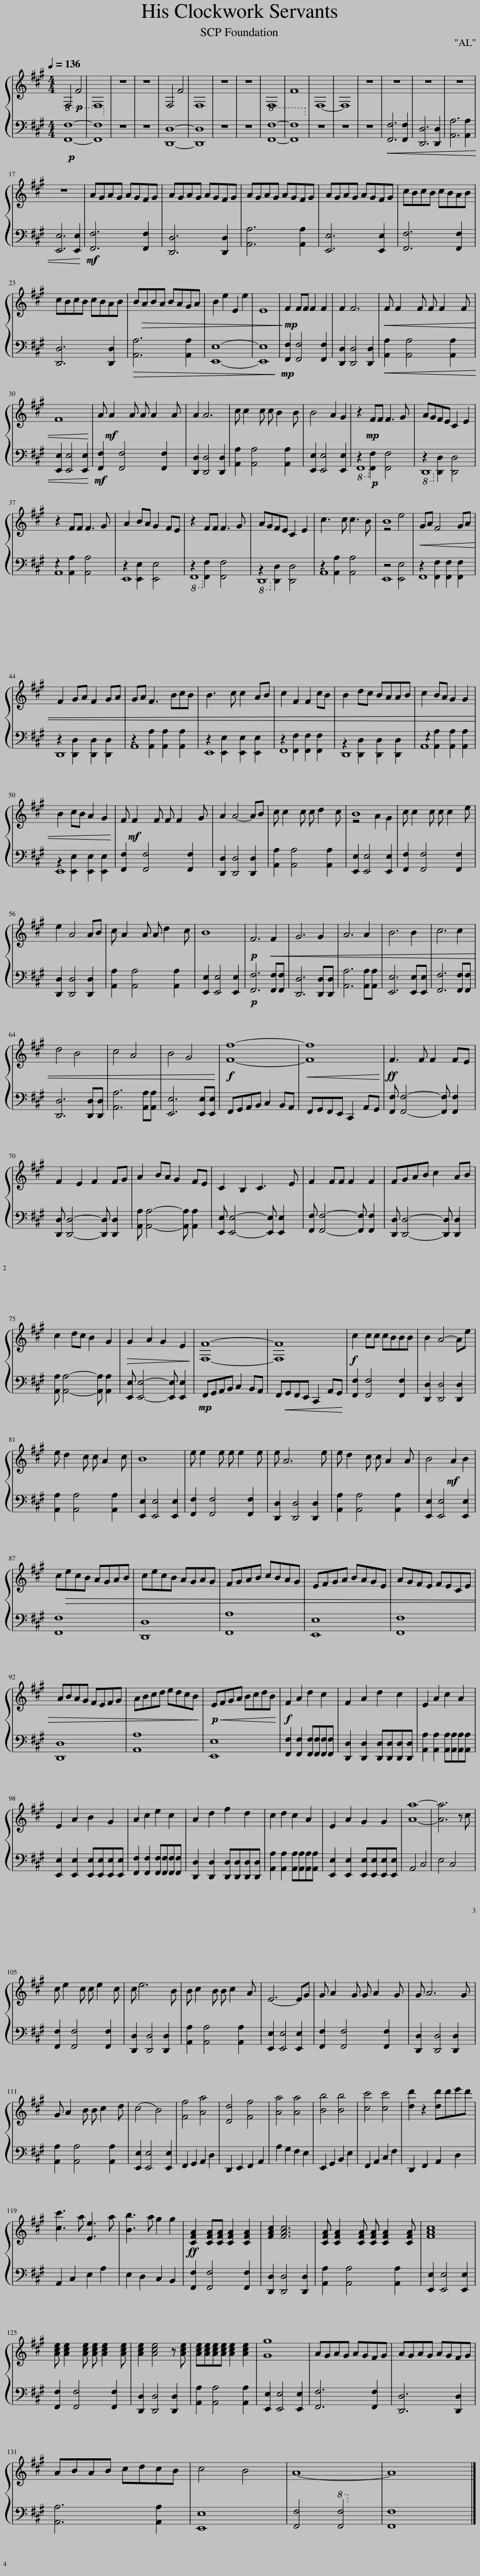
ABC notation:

X:1
%%score { ( 1 4 ) | ( 2 3 ) }
L:1/8
Q:1/4=136
M:4/4
I:linebreak $
K:A
V:1 treble
V:4 treble
V:2 bass
V:3 bass
V:1
 F,4!p! F4 | F,8 | z8 | z8 | F,4 F4 | %5
 F,8 | z8 | z8 | F,8 | F8 | %10
 F,8- | F,8 | z8 | z8 | z8 | %15
 z8 |$ z8 | AGAG AGFG | AGAG AGFG | AGAG AGFG | %20
 AGAG AGFG | cBcB cBAB |$ cBcB cBAB | B!>(!ABA BAGA | B2 e2 E2 e2 | %25
 E8!>)! |!mp! F2 FF F2 F2 | F2 F6 |!<(! F F2 F F F2 F |$ F8!<)! | %30
 A!mf! A2 A A A2 A | A2 A6 | c c2 c c B2 B | B4 A2 G2 | z2!mp! FF F3 G | %35
 AGFE C2 E2 |$ z2 FF F3 G | A2 BA G2 FE | z2 FF F3 G | AGFE C2 E2 | %40
 c3 c c3 B | B8 |!<(! GA F4 GA |$ F2 GA F2 GA | GA F3 BcB | %45
 B3 c c2 AB | c2 F2 F2 cB | B2 dc BAAB | c2 BA G2 G2 |$ B2 cB A2 G2!<)! | %50
 F!mf! F2 F F F2 G | A2 A4- AB | c c2 c c d2 c | B8 | c c2 c c c2 e |$ %55
 e2 A4 AB | c A2 A A d2 c | B8 |!p! F6!<(! F2 | G6 G2 | %60
 A6 A2 | B6 B2 | c6 c2 |$ d4 B4 | c4 A4 | %65
 B4 G4!<)! |!f! [Ff]8- |!<(! [Ff]8!<)! |!ff! F3 F F2 FE |$ F2 E2 F2 FG | %70
 A2 BA G2 FE | C2 B,2 C3 E | F2 FF F2 F2 | FGAB c2 AB |$ c2 dc B2 G2 | %75
!>(! G2 A2 G2 E2!>)! | [F,F]8- | [F,F]8 |!f! c2 cc cBBB | B2 A4- Ae |$ %80
 e d2 c c A2 c | B8 | e e2 e e e2 e | e A6 e | e d2 c c A2 A | %85
 B4!mf! A2 B2 |$ c!>(!ecB AGAB | cecB AGAG | FGAB cBAG | EFGA BAGE | %90
 AGFE FECE |$ ABAG FEFG | ABcd edcB!>)! |!p! E!<(!FGA BcdB!<)! |!f! F2 A2 d2 c2 | %95
 F2 A2 d2 c2 | E2 A2 c2 A2 |$ E2 A2 B2 G2 | A2 c2 e2 c2 | A2 d2 f2 d2 | %100
 c2 d2 c2 A2 | E2 A2 G2 G2 | [Aa]8- | [Aa]6 z c |$ c e2 c c e2 c | %105
 c e6 B | B c2 B B c2 A | E6- EG | G A2 G G A2 G | G A6 G |$ %110
 G A2 B B c2 d | (c4 B4) | [Ff]4 [Aa]4 | [Dd]4 [Ff]4 | [Aa]4 [Aa]4 | %115
 [Bb]4 [Bb]4 | [cc']4 [cc']4 | [dd']2 z2 [dd']d'e'd' |$ [cc']3 a [Ee]3 a | [Bb]3 a g2 g2 | %120
!ff! [CFA]2 [CFA][CFA] [CFA]2 [CFA]2 | [FAc]2 [FAc]6 | [CFA] [CFA]2 [CFA] [CFA] [CFA]2 [CFA] | [FAc]8 |$ [Ace] [Ace]2 [Ace] [Ace] [Ace]2 [Ace] | %125
 [Ace]2 [Ace]4 z [Ace] | [Ace][Ace][Ace][Ace] [Ace]2 [Ace]2 | [Gg]8 | AGAG AGFG | AGAG AGFG |$ %130
 ABAB cdcB | c4 B4 | A8- | A8 |] %134
V:2
!p!!8vb(! [F,,,F,,]8-!8vb)! | [F,,F,]8 | z8 | z8 | [D,,D,]8- | %5
 [D,,D,]8 | z8 | z8 |!8vb(! [F,,,F,,]8-!8vb)! | [F,,F,]8 | %10
 z8 | z8 | z8 |!<(! [F,,F,]6 [F,,F,]2 | [D,,D,]6 [D,,D,]2 | %15
 [A,,A,]6 [A,,A,]2 |$ [E,,E,]6 [E,,E,]2!<)! |!mf! [F,,F,]6 [F,,F,]2 | [D,,D,]6 [D,,D,]2 | [A,,A,]6 [A,,A,]2 | %20
 [E,,E,]6 [E,,E,]2 | [F,,F,]6 [F,,F,]2 |$ [D,,D,]6 [D,,D,]2 |!>(! [A,,A,]6 [A,,A,]2 | [E,,E,]8- | %25
 [E,,E,]8!>)! |!mp! [F,,F,]2 [F,,F,]4 [F,,F,]2 | [D,,D,]2 [D,,D,]4 [D,,D,]2 |!<(! [A,,A,]2 [A,,A,]4 [A,,A,]2 |$ [E,,E,]2 [E,,E,]4 [E,,E,]2!<)! | %30
!mf! [F,,F,]2 [F,,F,]4 [F,,F,]2 | [D,,D,]2 [D,,D,]4 [D,,D,]2 | [A,,A,]2 [A,,A,]4 [A,,A,]2 | [E,,E,]2 [E,,E,]4 [E,,E,]2 |!8vb(! F,,,8!8vb)! | %35
!8vb(! D,,,8!8vb)! |$ A,,8 | E,,8 |!8vb(! F,,,8!8vb)! |!8vb(! D,,,8!8vb)! | %40
 A,,8 | E,,8 | F,,8 |$ D,,8 | A,,8 | %45
 E,,8 | F,,8 | D,,8 | A,,8 |$ E,,8 | %50
 [F,,F,]2 [F,,F,]4 [F,,F,]2 | [D,,D,]2 [D,,D,]4 [D,,D,]2 | [A,,A,]2 [A,,A,]4 [A,,A,]2 | [E,,E,]2 [E,,E,]4 [E,,E,]2 | [F,,F,]2 [F,,F,]4 [F,,F,]2 |$ %55
 [D,,D,]2 [D,,D,]4 [D,,D,]2 | [A,,A,]2 [A,,A,]4 [A,,A,]2 | [E,,E,]2 [E,,E,]4 [E,,E,]2 |!p! [F,,F,]6 [F,,F,][F,,F,] | [D,,D,]6 [D,,D,][D,,D,] | %60
 [A,,A,]6 [A,,A,][A,,A,] | [E,,E,]6 [E,,E,][E,,E,] | [F,,F,]6 [F,,F,][F,,F,] |$ [D,,D,]6 [D,,D,][D,,D,] | [A,,A,]6 [A,,A,][A,,A,] | %65
 [E,,E,]6 [E,,E,][E,,E,] | F,,G,,A,,B,, C,2 B,,A,, | F,,G,,F,,E,, C,,2 A,,G,, | [F,,F,] [F,,F,]4- [F,,F,] [F,,F,]2 |$ [D,,D,] [D,,D,]4- [D,,D,] [D,,D,]2 | %70
 [A,,A,] [A,,A,]4- [A,,A,] [A,,A,]2 | [E,,E,] [E,,E,]4- [E,,E,] [E,,E,]2 | [F,,F,] [F,,F,]4- [F,,F,] [F,,F,]2 | [D,,D,] [D,,D,]4- [D,,D,] [D,,D,]2 |$ [A,,A,] [A,,A,]4- [A,,A,] [A,,A,]2 | %75
 [E,,E,] [E,,E,]4- [E,,E,] [E,,E,]2 |!mp! F,,G,,A,,B,, C,2 B,,A,, | F,,!<(!G,,F,,E,, C,,2 A,,G,,!<)! | [F,,F,]2 [F,,F,]4 [F,,F,]2 | [D,,D,]2 [D,,D,]4 [D,,D,]2 |$ %80
 [A,,A,]2 [A,,A,]4 [A,,A,]2 | [E,,E,]2 [E,,E,]4 [E,,E,]2 | [F,,F,]2 [F,,F,]4 [F,,F,]2 | [D,,D,]2 [D,,D,]4 [D,,D,]2 | [A,,A,]2 [A,,A,]4 [A,,A,]2 | %85
 [E,,E,]2 [E,,E,]4 [E,,E,]2 |$ [F,,F,]8 | [D,,D,]8 | [F,,A,]8 | [E,,E,]8 | %90
 [F,,F,]8 |$ [D,,D,]8 | [A,,A,]8 | [E,,E,]8 | [F,,F,]2 [F,,F,]2 [F,,F,][F,,F,][F,,F,][F,,F,] | %95
 [D,,D,]2 [D,,D,]2 [D,,D,][D,,D,][D,,D,][D,,D,] | [A,,A,]2 [A,,A,]2 [A,,A,][A,,A,][A,,A,][A,,A,] |$ [E,,E,]2 [E,,E,]2 [E,,E,][E,,E,][E,,E,][E,,E,] | [F,,F,]2 [F,,F,]2 [F,,F,][F,,F,][F,,F,][F,,F,] | [D,,D,]2 [D,,D,]2 [D,,D,][D,,D,][D,,D,][D,,D,] | %100
 [A,,A,]2 [A,,A,]2 [A,,A,][A,,A,][A,,A,][A,,A,] | [E,,E,]2 [E,,E,]2 [E,,E,][E,,E,][E,,E,][E,,E,] | A,,4 C,4 | E,4 C,4 |$ [F,,F,]2 [F,,F,]4 [F,,F,]2 | %105
 [D,,D,]2 [D,,D,]4 [D,,D,]2 | [A,,A,]2 [A,,A,]4 [A,,A,]2 | [E,,E,]2 [E,,E,]4 [E,,E,]2 | [F,,F,]2 [F,,F,]4 [F,,F,]2 | [D,,D,]2 [D,,D,]4 [D,,D,]2 |$ %110
 [A,,A,]2 [A,,A,]4 [A,,A,]2 | [E,,E,]2 [E,,E,]4 [E,,E,]2 | F,,2 G,,2 A,,2 D,2 | D,,2 E,,2 F,,2 A,,2 | A,2 G,2 F,2 E,2 | %115
 E,,2 G,,2 B,,2 E,2 | F,,2 A,,2 C,2 F,2 | D,,2 F,,2 A,,2 D,2 |$ A,,2 C,2 E,2 A,2 | E,2 D,2 C,2 B,,2 | %120
 [F,,F,]2 [F,,F,]4 [F,,F,]2 | [D,,D,]2 [D,,D,]4 [D,,D,]2 | [A,,A,]2 [A,,A,]4 [A,,A,]2 | [E,,E,]2 [E,,E,]4 [E,,E,]2 |$ [F,,F,]2 [F,,F,]4 [F,,F,]2 | %125
 [D,,D,]2 [D,,D,]4 [D,,D,]2 | [A,,A,]2 [A,,A,]4 [A,,A,]2 | [E,,E,]2 [E,,E,]4 [E,,E,]2 | [F,,F,]6 [F,,F,]2 | [D,,D,]6 [D,,D,]2 |$ %130
 [A,,A,]6 [A,,A,]2 | [E,,E,]8 | [F,,F,]4!8va(! [F,F]4!8va)! | [F,,F,]8 |] %134
V:3
!8vb(! x8!8vb)! | x8 | x8 | x8 | x8 | %5
 x8 | x8 | x8 |!8vb(! x8!8vb)! | x8 | %10
 x8 | x8 | x8 | x8 | x8 | %15
 x8 |$ x8 | x8 | x8 | x8 | %20
 x8 | x8 |$ x8 | x8 | x8 | %25
 x8 | x8 | x8 | x8 |$ x8 | %30
 x8 | x8 | x8 | x8 |!8vb(! z2!8vb)!!p! [F,,F,]2 [F,,F,]4 | %35
!8vb(! z2!8vb)! [D,,D,]2 [D,,D,]4 |$ z2 [A,,A,]2 [A,,A,]4 | z2 [E,,E,]2 [E,,E,]4 |!8vb(! z2!8vb)! [F,,F,]2 [F,,F,]4 |!8vb(! z2!8vb)! [D,,D,]2 [D,,D,]4 | %40
 z2 [A,,A,]2 [A,,A,]4 | z4 [E,,E,]4 | z2 [F,,F,]2 [F,,F,]2 [F,,F,]2 |$ z2 [D,,D,]2 [D,,D,]2 [D,,D,]2 | z2 [A,,A,]2 [A,,A,]2 [A,,A,]2 | %45
 z2 [E,,E,]2 [E,,E,]2 [E,,E,]2 | z2 [F,,F,]2 [F,,F,]2 [F,,F,]2 | z2 [D,,D,]2 [D,,D,]2 [D,,D,]2 | z2 [A,,A,]2 [A,,A,]2 [A,,A,]2 |$ z2 [E,,E,]2 [E,,E,]2 [E,,E,]2 | %50
 x8 | x8 | x8 | x8 | x8 |$ %55
 x8 | x8 | x8 | x8 | x8 | %60
 x8 | x8 | x8 |$ x8 | x8 | %65
 x8 | x8 | x8 | x8 |$ x8 | %70
 x8 | x8 | x8 | x8 |$ x8 | %75
 x8 | x8 | x8 | x8 | x8 |$ %80
 x8 | x8 | x8 | x8 | x8 | %85
 x8 |$ x8 | x8 | x8 | x8 | %90
 x8 |$ x8 | x8 | x8 | x8 | %95
 x8 | x8 |$ x8 | x8 | x8 | %100
 x8 | x8 | x8 | x8 |$ x8 | %105
 x8 | x8 | x8 | x8 | x8 |$ %110
 x8 | x8 | x8 | x8 | x8 | %115
 x8 | x8 | x8 |$ x8 | x8 | %120
 x8 | x8 | x8 | x8 |$ x8 | %125
 x8 | x8 | x8 | x8 | x8 |$ %130
 x8 | x8 | x4!8va(! x4!8va)! | x8 |] %134
V:4
 x8 | x8 | x8 | x8 | x8 | %5
 x8 | x8 | x8 | x8 | x8 | %10
 x8 | x8 | x8 | x8 | x8 | %15
 x8 |$ x8 | x8 | x8 | x8 | %20
 x8 | x8 |$ x8 | x8 | x8 | %25
 x8 | x8 | x8 | x8 |$ x8 | %30
 x8 | x8 | x8 | x8 | x8 | %35
 x8 |$ x8 | x8 | x8 | x8 | %40
 x8 | z4 e4 | x8 |$ x8 | x8 | %45
 x8 | x8 | x8 | x8 |$ x8 | %50
 x8 | x8 | x8 | z4 A2 G2 | x8 |$ %55
 x8 | x8 | x8 | x8 | x8 | %60
 x8 | x8 | x8 |$ x8 | x8 | %65
 x8 | x8 | x8 | x8 |$ x8 | %70
 x8 | x8 | x8 | x8 |$ x8 | %75
 x8 | x8 | x8 | x8 | x8 |$ %80
 x8 | x8 | x8 | x8 | x8 | %85
 x8 |$ x8 | x8 | x8 | x8 | %90
 x8 |$ x8 | x8 | x8 | x8 | %95
 x8 | x8 |$ x8 | x8 | x8 | %100
 x8 | x8 | x8 | x8 |$ x8 | %105
 x8 | x8 | x8 | x8 | x8 |$ %110
 x8 | x8 | x8 | x8 | x8 | %115
 x8 | x8 | x8 |$ x8 | x8 | %120
 x8 | x8 | x8 | x8 |$ x8 | %125
 x8 | x8 | x8 | x8 | x8 |$ %130
 x8 | x8 | x8 | x8 |] %134
